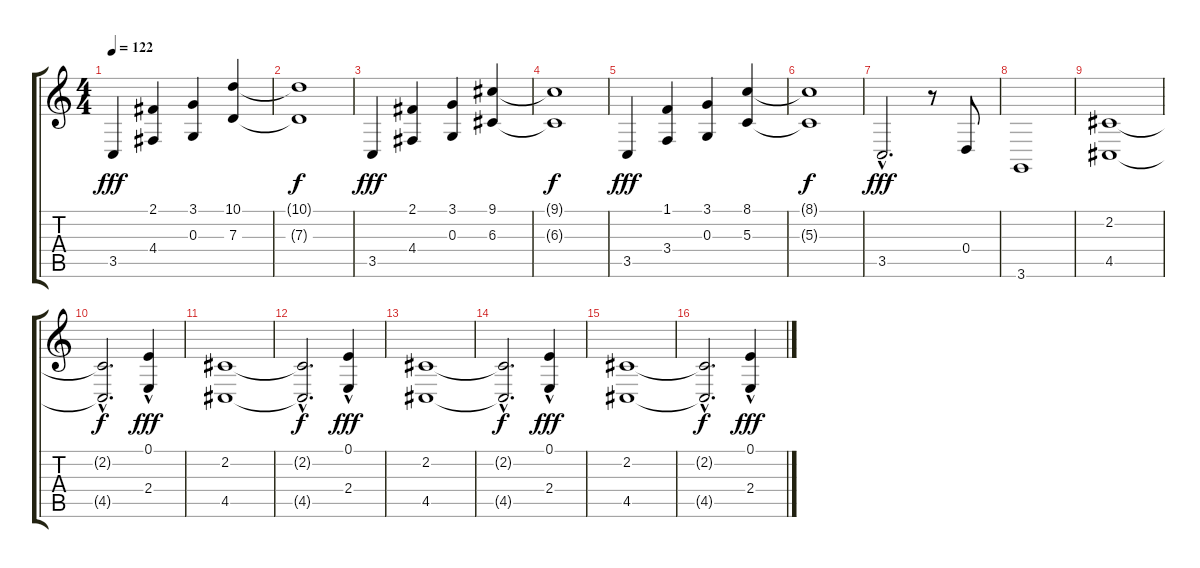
\track "" {instrument stringensemble1}
\staff {score tabs}
\tuning (E4 B3 G3 D3 A2 E2) {hide}
\ts (4 4)
\tempo 122
\clef g2
\ks c
3.5.4{dy fff} (2.1 4.4).4 (3.1 0.3).4 (10.1 7.3).4 |
(10.1{t} 7.3{t}).1{dy f} |
3.5.4{dy fff} (2.1 4.4).4 (3.1 0.3).4 (9.1 6.3).4 |
(9.1{t} 6.3{t}).1{dy f} |
3.5.4{dy fff} (1.1 3.4).4 (3.1 0.3).4 (8.1 5.3).4 |
(8.1{t} 5.3{t}).1{dy f} |
3.5{hac}.2{d dy fff} r.8 0.4.8 |
3.6.1 |
(2.2 4.5).1 |
(2.2{hac t} 4.5{hac t}).2{d dy f} (0.1 2.4{hac}).4{dy fff} |
(2.2 4.5).1 |
(2.2{hac t} 4.5{hac t}).2{d dy f} (0.1 2.4{hac}).4{dy fff} |
(2.2 4.5).1 |
(2.2{hac t} 4.5{hac t}).2{d dy f} (0.1 2.4{hac}).4{dy fff} |
(2.2 4.5).1 |
(2.2{hac t} 4.5{hac t}).2{d dy f} (0.1 2.4{hac}).4{dy fff}
